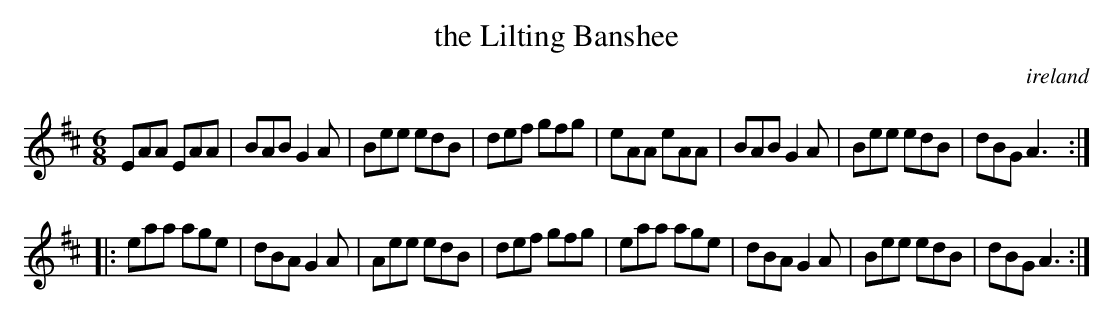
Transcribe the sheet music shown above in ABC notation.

X:1
T:the Lilting Banshee
O:ireland
M:6/8
K:AMix
EAA EAA|BAB G2A|Bee edB|def gfg|\
eAA eAA|BAB G2A|Bee edB|dBG A3::
eaa age|dBA G2A|Aee edB|def gfg|\
eaa age|dBA G2A|Bee edB|dBG A3:|
